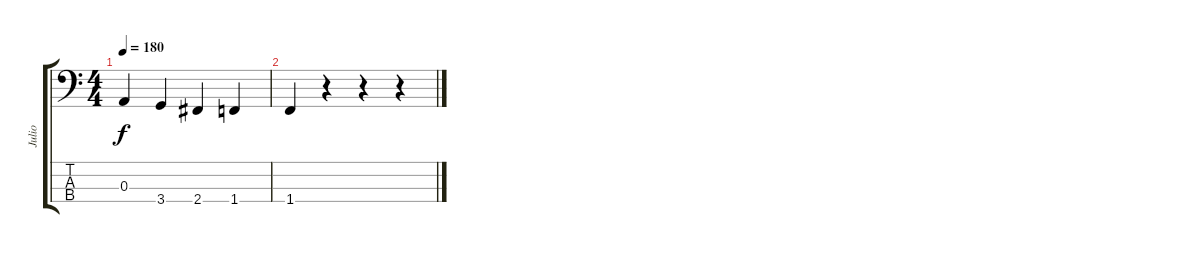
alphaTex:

\track ("Julio" "Julio") {instrument electricbassfinger}
\staff {score tabs}
\tuning (G2 D2 A1 E1) {hide}
\ts (4 4)
\tempo 180
\clef f4
\ks c
0.3.4{dy f} 3.4.4 2.4.4 1.4.4 |
1.4.4 r.4 r.4 r.4
